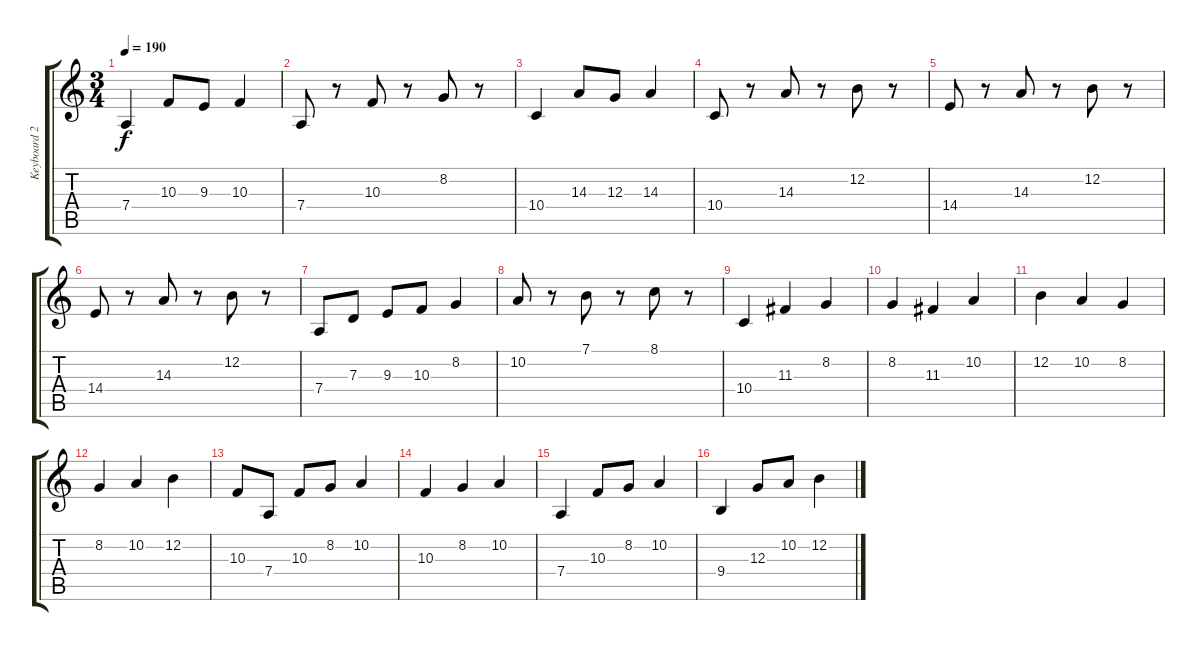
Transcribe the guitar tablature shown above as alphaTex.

\track ("Keyboard 2" "Keyboard 2") {instrument dulcimer}
\staff {score tabs}
\tuning (E4 B3 G3 D3 A2 E2) {hide}
\ts (3 4)
\tempo 190
\clef g2
\ks c
7.4.4{dy f volume 10} 10.3.8 9.3.8 10.3.4 |
7.4.8 r.8 10.3.8 r.8 8.2.8 r.8 |
10.4.4 14.3.8 12.3.8 14.3.4 |
10.4.8 r.8 14.3.8 r.8 12.2.8 r.8 |
14.4.8 r.8 14.3.8 r.8 12.2.8 r.8 |
14.4.8 r.8 14.3.8 r.8 12.2.8 r.8 |
7.4.8 7.3.8 9.3.8 10.3.8 8.2.4 |
10.2.8 r.8 7.1.8 r.8 8.1.8 r.8 |
10.4.4 11.3.4 8.2.4 |
8.2.4 11.3.4 10.2.4 |
12.2.4 10.2.4 8.2.4 |
8.2.4 10.2.4 12.2.4 |
10.3.8 7.4.8 10.3.8 8.2.8 10.2.4 |
10.3.4 8.2.4 10.2.4 |
7.4.4 10.3.8 8.2.8 10.2.4 |
9.4.4 12.3.8 10.2.8 12.2.4
